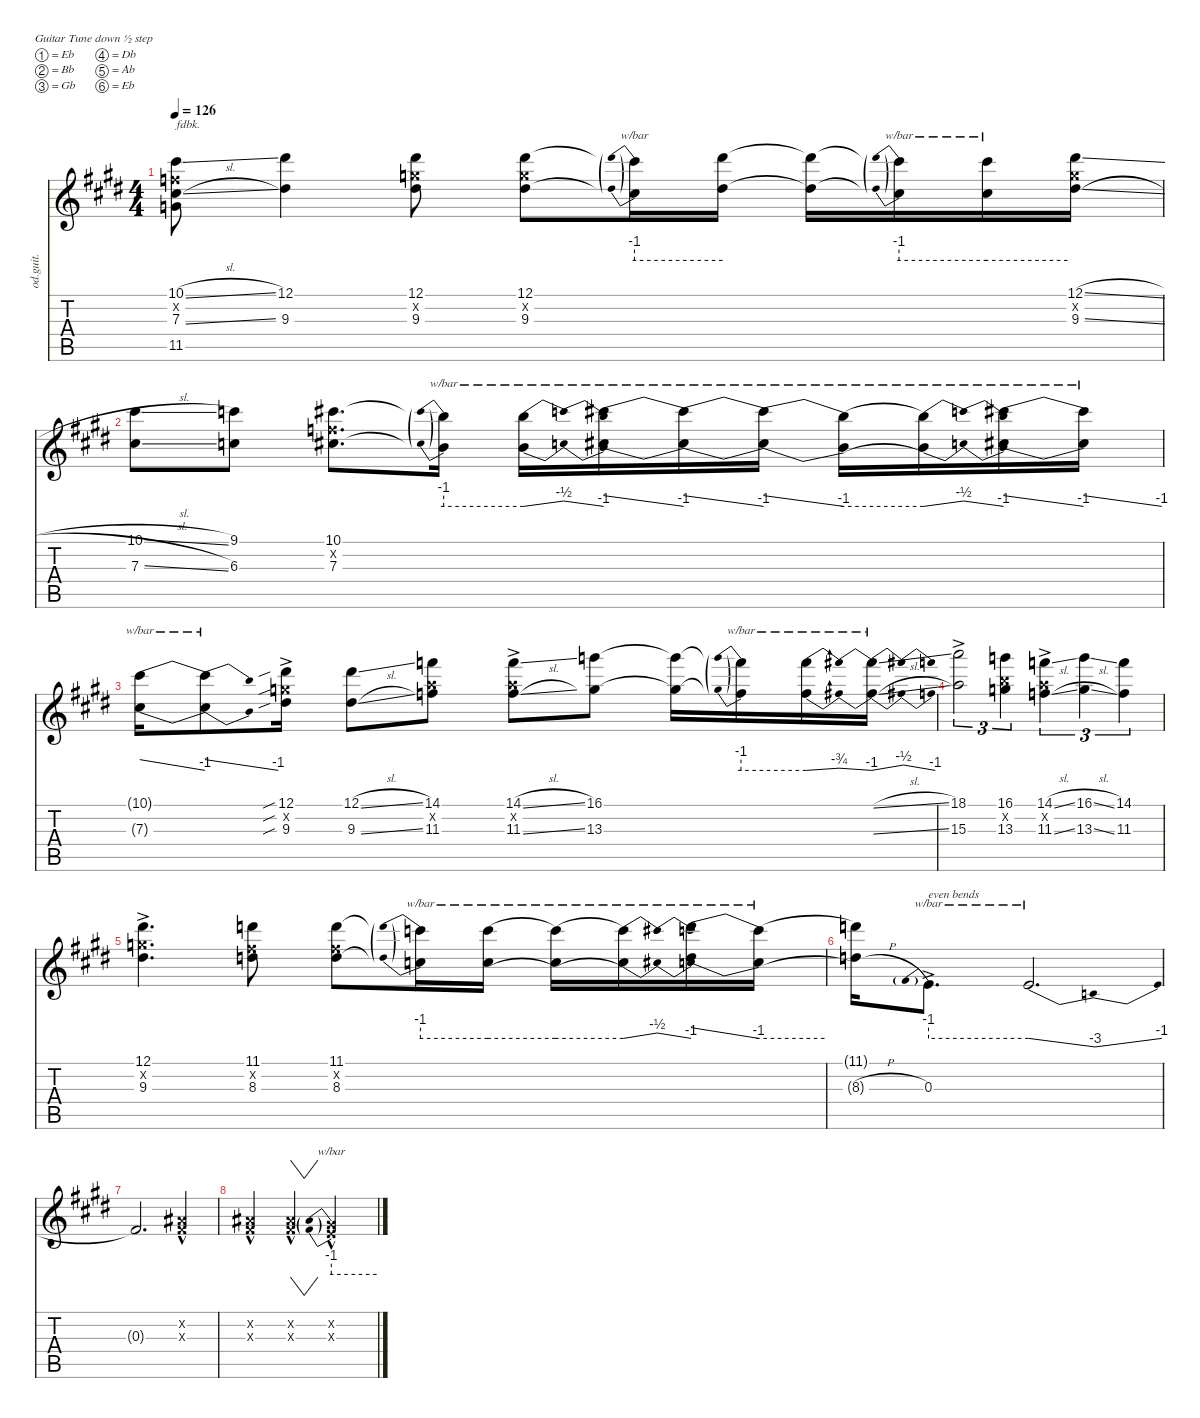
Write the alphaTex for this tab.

\defaultSystemsLayout 4
\hideDynamics
\bracketExtendMode nobrackets
\otherSystemsTrackNameOrientation horizontal
\track ("Jimi Guitar" "od.guit.") {instrument overdrivenguitar}
\staff {score tabs}
\tuning (Eb4 Bb3 Gb3 Db3 Ab2 Eb2)
\ts (4 4)
\tempo 126
\clef g2
\ks e
(10.1{sl acc #} 7.2{x acc forcenatural} 7.3{sl acc #} 11.5{acc forcenatural}).8{txt "fdbk." dy f beam Down} (12.1{acc #} 9.3{acc #}).4{dy ff beam Down} (12.1{acc #} 9.2{x acc forcenatural} 9.3{acc #}).8{beam Down} (12.1{acc #} 9.2{x acc forcenatural} 9.3{acc #}).8{beam Down} (12.1{t acc #} 9.3{t acc #}).16{tbe (predive default 0 -4 60 -4) dy f beam Down} (12.1{t acc #} 9.3{t acc #}).16{beam Down} (12.1{t acc #} 9.3{t acc #}).16{beam Down} (12.1{t acc #} 9.3{t acc #}).16{tbe (predive default 0 -4 60 -4) beam Down} (12.1{t acc #} 9.3{t acc #}).16{tbe (hold default 0 -4 60 -4) beam Down} (12.1{sl acc #} 9.2{x acc forcenatural} 9.3{sl acc #}).16{beam Down} |
(10.1{sl acc #} 7.3{sl acc #}).8{dy ff beam Down} (9.1{acc forcenatural} 6.3{acc forcenatural}).8{beam Down} (10.1{acc #} 7.2{x acc forcenatural} 7.3{acc #}).8{d beam Down} (10.1{t acc #} 7.3{t acc #}).16{tbe (predive default 0 -4 60 -4) dy f beam Down} (10.1{t acc #} 7.3{t acc #}).16{tbe (dip default 0 -4 30 -2 60 -4) beam Down} (10.1{t acc #} 7.3{t acc #}).16{tbe (dive default 0 0 60 -4) beam Down} (10.1{t acc #} 7.3{t acc #}).16{tbe (dive default 0 0 60 -4) beam Down} (10.1{t acc #} 7.3{t acc #}).16{tbe (dive default 0 0 60 -4) beam Down} (10.1{t acc #} 7.3{t acc #}).16{tbe (hold default 0 -4 60 -4) beam Down} (10.1{t acc #} 7.3{t acc #}).16{tbe (dip default 0 -4 30 -2 60 -4) beam Down} (10.1{t acc #} 7.3{t acc #}).16{tbe (dive default 0 0 60 -4) beam Down} (10.1{t acc #} 7.3{t acc #}).16{tbe (dive default 0 0 60 -4) beam Down} |
(10.1{t acc #} 7.3{t acc #}).16{tbe (dive default 0 0 60 -4) beam Down} (10.1{t acc #} 7.3{t acc #}).8{tbe (dive default 0 0 60 -4) beam Down} (12.1{sib ac acc #} 9.2{sib ac x acc forcenatural} 9.3{sib ac acc #}).16{dy ff beam Down} (12.1{sl acc #} 9.3{sl acc #}).8{beam Down} (14.1{acc forcenatural} 11.2{x acc forcenatural} 11.3{acc forcenatural}).8{beam Down} (14.1{sl ac acc forcenatural} 11.2{ac x acc forcenatural} 11.3{sl ac acc forcenatural}).8{beam Down} (16.1{acc forcenatural} 13.3{acc forcenatural}).8{beam Down} (16.1{t acc forcenatural} 13.3{t acc forcenatural}).16{dy f beam Down} (16.1{t acc forcenatural} 13.3{t acc forcenatural}).16{tbe (predive default 0 -4 60 -4) beam Down} (16.1{t acc forcenatural} 13.3{t acc forcenatural}).16{tbe (dip default 0 -4 30 -3 60 -4) beam Down} (16.1{sl t acc forcenatural} 13.3{sl t acc forcenatural}).16{tbe (dip default 0 -4 30 -2 60 -4) beam Down} |
(18.1{ac acc forcenatural} 15.3{ac acc forcenatural}).2{tu (3 2) dy ff beam Down} (16.1{acc forcenatural} 13.2{x acc forcenatural} 13.3{acc forcenatural}).4{tu (3 2) beam Down} (14.1{sl ac acc forcenatural} 11.2{ac x acc forcenatural} 11.3{sl ac acc forcenatural}).4{tu (3 2) beam Down} (16.1{sl acc forcenatural} 13.3{sl acc forcenatural}).4{tu (3 2) beam Down} (14.1{acc forcenatural} 11.3{acc forcenatural}).4{tu (3 2) beam Down} |
(12.1{ac acc #} 9.2{ac x acc forcenatural} 9.3{ac acc #}).4{d beam Down} (11.1{acc forcenatural} 8.2{x acc #} 8.3{acc forcenatural}).8{beam Down} (11.1{acc forcenatural} 8.2{x acc #} 8.3{acc forcenatural}).8{beam Down} (11.1{t acc forcenatural} 8.3{t acc forcenatural}).16{tbe (predive default 0 -4 60 -4) dy f beam Down} (11.1{t acc forcenatural} 8.3{t acc forcenatural}).16{tbe (hold default 0 -4 60 -4) beam Down} (11.1{t acc forcenatural} 8.3{t acc forcenatural}).16{tbe (hold default 0 -4 60 -4) beam Down} (11.1{t acc forcenatural} 8.3{t acc forcenatural}).16{tbe (dip default 0 -4 30 -2 60 -4) beam Down} (11.1{t acc forcenatural} 8.3{t acc forcenatural}).16{tbe (dive default 0 0 60 -4) beam Down} (11.1{t acc forcenatural} 8.3{t acc forcenatural}).16{tbe (hold default 0 -4 60 -4) beam Down} |
(11.1{t acc forcenatural} 8.3{h t acc forcenatural}).16{beam Down} 0.3{ac acc #}.8{d tbe (predive default 0 -4 60 -4) txt "even bends" dy ff beam Down} 0.3{t acc #}.2{d tbe (dip default 0 -4 30 -12 60 -4) dy f beam Up} |
0.3{t acc #}.2{d beam Up} (0.2{hac x acc #} 0.3{hac x acc #}).4{beam Up} |
(0.2{hac x acc #} 0.3{hac x acc #}).4{beam Up} (0.2{hac x acc #} 0.3{hac x acc #}).4{vw beam Up} (0.2{hac x acc #} 0.3{hac x acc #}).2{tbe (predive default 0 -4 60 -4) beam Up}
